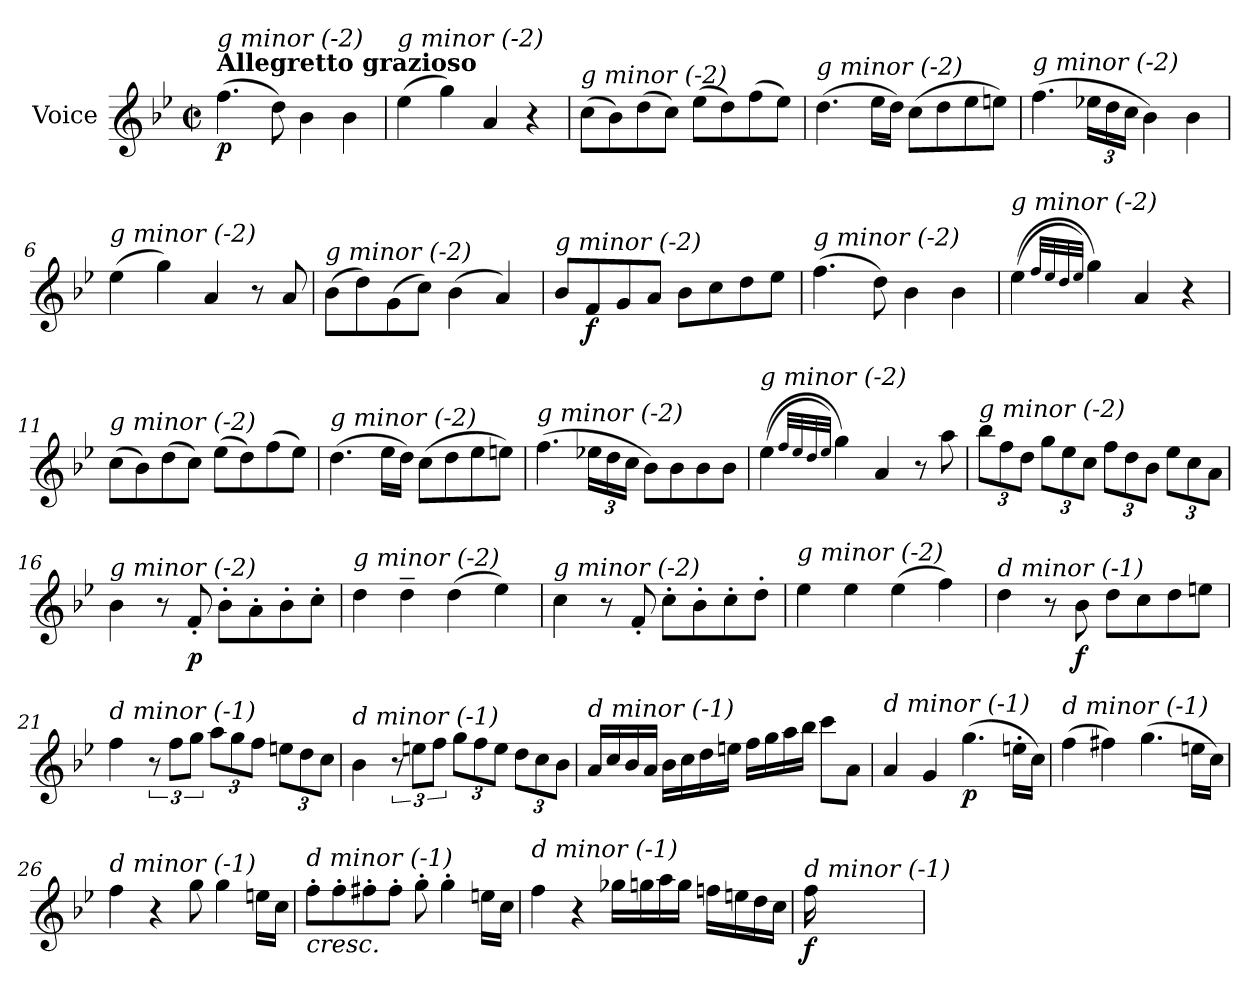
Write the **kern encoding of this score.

**kern	**dynam
*part1	*part1
*staff1	*staff1
*I"Voice	*
*I'V	*
*clefG2	*
*k[b-e-]	*
*M2/2	*
*met(c|)	*
=1	=1
!LO:TX:a:B:t=Allegretto grazioso	!
!LO:TX:i:t=g minor (-2)	!
!	!LO:DY:b
(>4.ff\	p
8dd\)	.
4b-\	.
4b-\	.
=2	=2
!LO:TX:i:t=g minor (-2)	!
(>4ee-\	.
4gg\)	.
4a/	.
4r	.
=3	=3
!LO:TX:i:t=g minor (-2)	!
(>8cc\L	.
8b-\)	.
(>8dd\	.
8cc\J)	.
(>8ee-\L	.
8dd\)	.
(>8ff\	.
8ee-\J)	.
=4	=4
!LO:TX:i:t=g minor (-2)	!
(>4.dd\	.
16ee-\LL	.
16dd\JJ)	.
(>8cc\L	.
8dd\	.
8ee-\	.
8een\J)	.
=5	=5
!LO:TX:i:t=g minor (-2)	!
(>4.ff\	.
*Xbrackettup	*
24ee-X\LL	.
24dd\	.
24cc\JJ	.
4b-\)	.
4b-\	.
!!LO:LB:g=z
=6	=6
!LO:TX:i:t=g minor (-2)	!
(>4ee-\	.
4gg\)	.
4a/	.
8r	.
8a/	.
=7	=7
!LO:TX:i:t=g minor (-2)	!
(>8b-\L	.
8dd\)	.
(>8g\	.
8cc\J)	.
(>4b-\	.
4a/)	.
=8	=8
!LO:TX:i:t=g minor (-2)	!
8b-/L	.
!	!LO:DY:b
8f/	f
8g/	.
8a/J	.
8b-\L	.
8cc\	.
8dd\	.
8ee-\J	.
=9	=9
!LO:TX:i:t=g minor (-2)	!
(>4.ff\	.
8dd\)	.
4b-\	.
4b-\	.
=10	=10
!LO:TX:i:t=g minor (-2)	!
(>(>4ee-\	.
32qff/LLL	.
32qee-/	.
32qdd/	.
32qee-/JJJ)	.
4gg\)	.
4a/	.
4r	.
!!LO:LB:g=z
=11	=11
!LO:TX:i:t=g minor (-2)	!
(>8cc\L	.
8b-\)	.
(>8dd\	.
8cc\J)	.
(>8ee-\L	.
8dd\)	.
(>8ff\	.
8ee-\J)	.
!!LO:LB:g=z
=12	=12
!LO:TX:i:t=g minor (-2)	!
(>4.dd\	.
16ee-\LL	.
16dd\JJ)	.
(>8cc\L	.
8dd\	.
8ee-\	.
8een\J)	.
=13	=13
!LO:TX:i:t=g minor (-2)	!
(>4.ff\	.
24ee-X\LL	.
24dd\	.
24cc\JJ	.
8b-\L)	.
8b-\	.
8b-\	.
8b-\J	.
=14	=14
!LO:TX:i:t=g minor (-2)	!
(>(>4ee-\	.
32qff/LLL	.
32qee-/	.
32qdd/	.
32qee-/JJJ)	.
4gg\)	.
4a/	.
8r	.
8aa\	.
=15	=15
!LO:TX:i:t=g minor (-2)	!
12bb-\L	.
12ff\	.
12dd\J	.
12gg\L	.
12ee-\	.
12cc\J	.
12ff\L	.
12dd\	.
12b-\J	.
12ee-\L	.
12cc\	.
12a\J	.
!!LO:LB:g=z
=16	=16
!LO:TX:i:t=g minor (-2)	!
4b-\	.
8r	.
!	!LO:DY:b
8f'/	p
8b-'\L	.
8a'\	.
8b-'\	.
8cc'\J	.
=17	=17
!LO:TX:i:t=g minor (-2)	!
4dd\	.
4dd~\	.
(>4dd\	.
4ee-\)	.
=18	=18
!LO:TX:i:t=g minor (-2)	!
4cc\	.
8r	.
8f'/	.
8cc'\L	.
8b-'\	.
8cc'\	.
8dd'\J	.
=19	=19
!LO:TX:i:t=g minor (-2)	!
4ee-\	.
4ee-\	.
(>4ee-\	.
4ff\)	.
=20	=20
!LO:TX:i:t=d minor (-1)	!
4dd\	.
8r	.
!	!LO:DY:b
8b-\	f
8dd\L	.
8cc\	.
8dd\	.
8een\J	.
!!LO:LB:g=z
=21	=21
!LO:TX:i:t=d minor (-1)	!
4ff\	.
*brackettup	*
12r	.
12ff\L	.
12gg\J	.
*Xbrackettup	*
12aa\L	.
12gg\	.
12ff\J	.
12een\L	.
12dd\	.
12cc\J	.
=22	=22
!LO:TX:i:t=d minor (-1)	!
4b-\	.
*brackettup	*
12r	.
12een\L	.
12ff\J	.
*Xbrackettup	*
12gg\L	.
12ff\	.
12ee\J	.
12dd\L	.
12cc\	.
12b-\J	.
=23	=23
!LO:TX:i:t=d minor (-1)	!
16a/LL	.
16cc/	.
16b-/	.
16a/JJ	.
16b-\LL	.
16cc\	.
16dd\	.
16een\JJ	.
16ff\LL	.
16gg\	.
16aa\	.
16bb-\JJ	.
8ccc\L	.
8a\J	.
!!LO:LB:g=z
=24	=24
!LO:TX:i:t=d minor (-1)	!
4a/	.
4g/	.
!	!LO:DY:b
(>4.gg\	p
16een'\LL	.
16cc\JJ)	.
!!LO:LB:g=z
=25	=25
!LO:TX:i:t=d minor (-1)	!
(>4ff\	.
4ff#X\)	.
(>4.gg\	.
16een\LL	.
16cc\JJ)	.
=26	=26
!LO:TX:i:t=d minor (-1)	!
4ff\	.
4r	.
8gg\	.
4gg\	.
16een\LL	.
16cc\JJ	.
=27	=27
!LO:TX:b:i:t=cresc.	!
!LO:TX:i:t=d minor (-1)	!
8ff'\L	.
8ff'\	.
8ff#X'\	.
8ff#'\J	.
8gg'\	.
4gg'\	.
16een\LL	.
16cc\JJ	.
=28	=28
!LO:TX:i:t=d minor (-1)	!
4ff\	.
4r	.
16gg-Xi\LL	.
16gg\	.
16aa\	.
16gg\JJ	.
16ffn\LL	.
16een\	.
16dd\	.
16cc\JJ	.
=29	=29
!LO:TX:i:t=d minor (-1)	!
!	!LO:DY:b
16ff\	f
=	=
*-	*-
